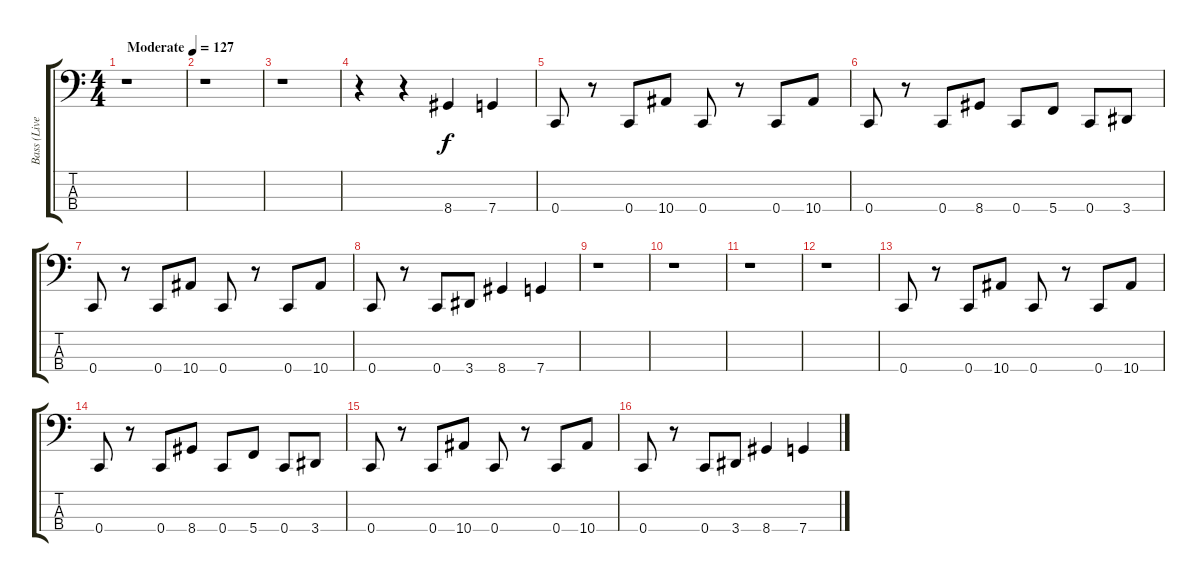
\track ("Bass (Live: Guitar With Octave Dropper)" "Bass (Live") {instrument electricbassfinger}
\staff {score tabs}
\tuning (F2 C2 G1 C1) {hide}
\ts (4 4)
\tempo (127 "Moderate")
\clef f4
\ks c
r.1{dy f instrument electricbassfinger} |
r.1 |
r.1 |
r.4 r.4 8.4.4 7.4.4 |
0.4.8 r.8 0.4.8 10.4.8 0.4.8 r.8 0.4.8 10.4.8 |
0.4.8 r.8 0.4.8 8.4.8 0.4.8 5.4.8 0.4.8 3.4.8 |
0.4.8 r.8 0.4.8 10.4.8 0.4.8 r.8 0.4.8 10.4.8 |
0.4.8 r.8 0.4.8 3.4.8 8.4.4 7.4.4 |
r.1 |
r.1 |
r.1 |
r.1 |
0.4.8 r.8 0.4.8 10.4.8 0.4.8 r.8 0.4.8 10.4.8 |
0.4.8 r.8 0.4.8 8.4.8 0.4.8 5.4.8 0.4.8 3.4.8 |
0.4.8 r.8 0.4.8 10.4.8 0.4.8 r.8 0.4.8 10.4.8 |
0.4.8 r.8 0.4.8 3.4.8 8.4.4 7.4.4
